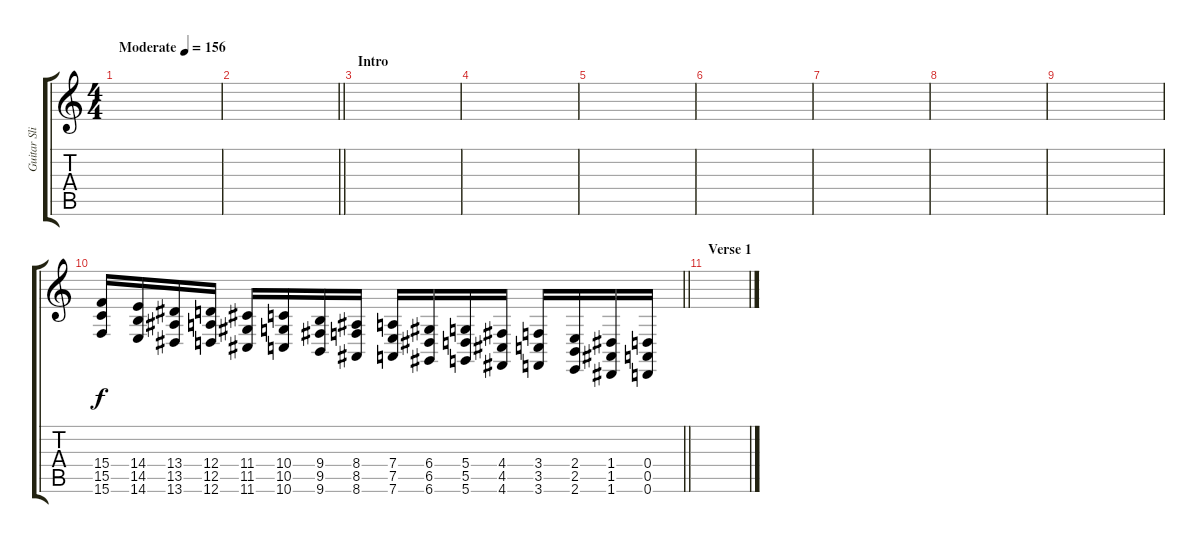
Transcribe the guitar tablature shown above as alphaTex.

\track ("Guitar Slide" "Guitar Sli") {instrument guitarfretnoise}
\staff {score tabs}
\tuning (E4 B3 G3 D3 A2 D2) {hide}
\ts (4 4)
\tempo (156 "Moderate")
\clef g2
\ks c
|
\barLineRight lightlight
|
\section ("" "Intro")
|
|
|
|
|
|
|
\barLineRight lightlight
(15.4 15.5 15.6).16 (14.4 14.5 14.6).16 (13.4 13.5 13.6).16 (12.4 12.5 12.6).16 (11.4 11.5 11.6).16 (10.4 10.5 10.6).16 (9.4 9.5 9.6).16 (8.4 8.5 8.6).16 (7.4 7.5 7.6).16 (6.4 6.5 6.6).16 (5.4 5.5 5.6).16 (4.4 4.5 4.6).16 (3.4 3.5 3.6).16 (2.4 2.5 2.6).16 (1.4 1.5 1.6).16 (0.4 0.5 0.6).16 |
\section ("" "Verse 1")
